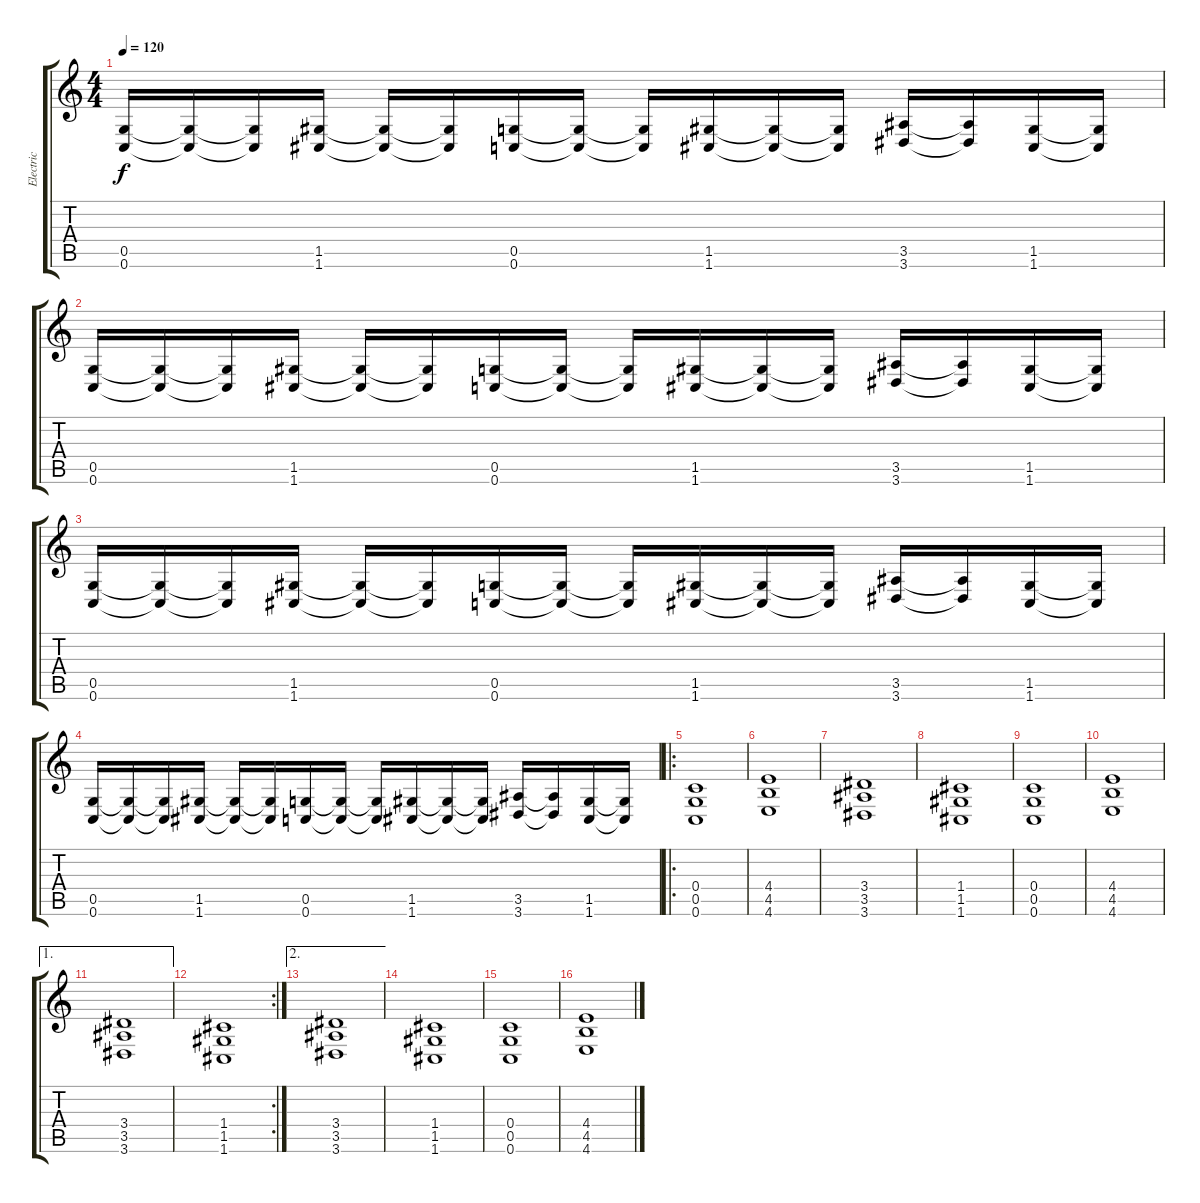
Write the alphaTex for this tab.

\track ("Electric" "Electric") {instrument distortionguitar}
\staff {score tabs}
\tuning (D4 A3 F3 C3 G2 C2) {hide}
\ts (4 4)
\tempo 120
\clef g2
\ks c
(0.5 0.6).16{dy f} (0.5{t} 0.6{t}).16 (0.5{t} 0.6{t}).16 (1.5 1.6).16 (1.5{t} 1.6{t}).16 (1.5{t} 1.6{t}).16 (0.5 0.6).16 (0.5{t} 0.6{t}).16 (0.5{t} 0.6{t}).16 (1.5 1.6).16 (1.5{t} 1.6{t}).16 (1.5{t} 1.6{t}).16 (3.5 3.6).16 (3.5{t} 3.6{t}).16 (1.5 1.6).16 (1.5{t} 1.6{t}).16 |
(0.5 0.6).16 (0.5{t} 0.6{t}).16 (0.5{t} 0.6{t}).16 (1.5 1.6).16 (1.5{t} 1.6{t}).16 (1.5{t} 1.6{t}).16 (0.5 0.6).16 (0.5{t} 0.6{t}).16 (0.5{t} 0.6{t}).16 (1.5 1.6).16 (1.5{t} 1.6{t}).16 (1.5{t} 1.6{t}).16 (3.5 3.6).16 (3.5{t} 3.6{t}).16 (1.5 1.6).16 (1.5{t} 1.6{t}).16 |
(0.5 0.6).16 (0.5{t} 0.6{t}).16 (0.5{t} 0.6{t}).16 (1.5 1.6).16 (1.5{t} 1.6{t}).16 (1.5{t} 1.6{t}).16 (0.5 0.6).16 (0.5{t} 0.6{t}).16 (0.5{t} 0.6{t}).16 (1.5 1.6).16 (1.5{t} 1.6{t}).16 (1.5{t} 1.6{t}).16 (3.5 3.6).16 (3.5{t} 3.6{t}).16 (1.5 1.6).16 (1.5{t} 1.6{t}).16 |
(0.5 0.6).16 (0.5{t} 0.6{t}).16 (0.5{t} 0.6{t}).16 (1.5 1.6).16 (1.5{t} 1.6{t}).16 (1.5{t} 1.6{t}).16 (0.5 0.6).16 (0.5{t} 0.6{t}).16 (0.5{t} 0.6{t}).16 (1.5 1.6).16 (1.5{t} 1.6{t}).16 (1.5{t} 1.6{t}).16 (3.5 3.6).16 (3.5{t} 3.6{t}).16 (1.5 1.6).16 (1.5{t} 1.6{t}).16 |
\ro
(0.4 0.5 0.6).1 |
(4.4 4.5 4.6).1 |
(3.4 3.5 3.6).1 |
(1.4 1.5 1.6).1 |
(0.4 0.5 0.6).1 |
(4.4 4.5 4.6).1 |
\ae 1
(3.4 3.5 3.6).1 |
\rc 2
(1.4 1.5 1.6).1 |
\ae 2
(3.4 3.5 3.6).1 |
(1.4 1.5 1.6).1 |
(0.4 0.5 0.6).1{instrument acousticguitarnylon} |
(4.4 4.5 4.6).1
